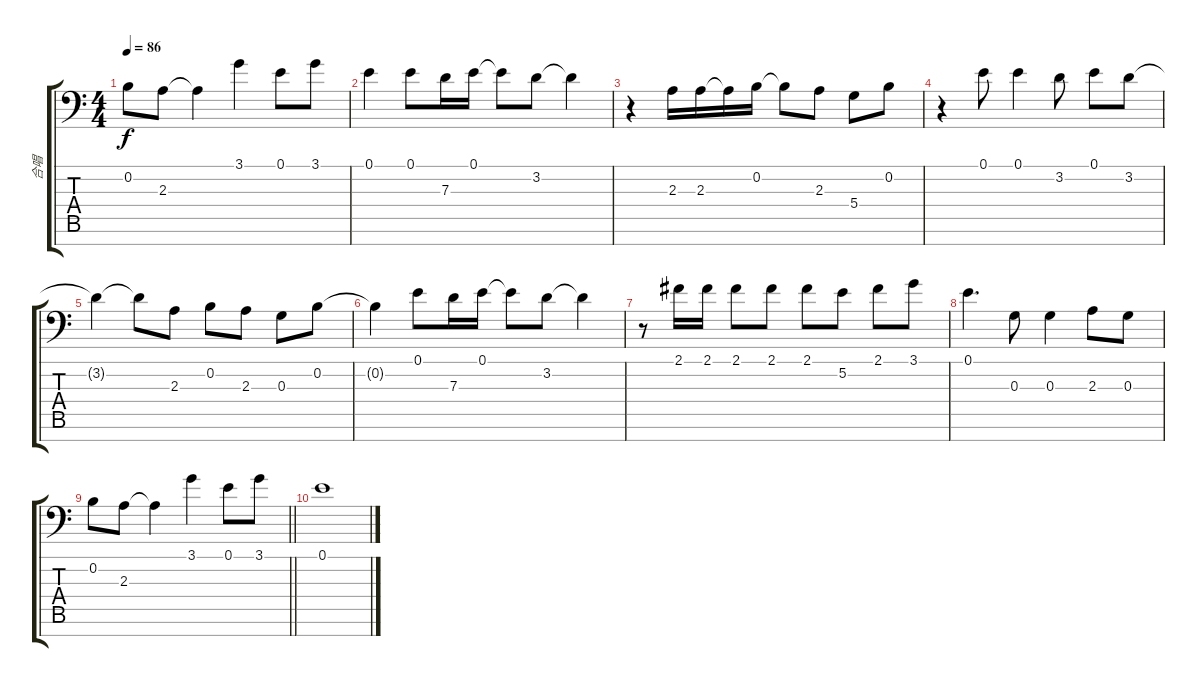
\track ("合唱" "合唱") {instrument stringensemble1}
\staff {score tabs}
\tuning (E4 B3 G3 D3 A2 E2 C-1) {hide}
\ts (4 4)
\tempo 86
\clef f4
\ks c
0.2.8{dy f} 2.3.8 2.3{t}.4 3.1.4 0.1.8 3.1.8 |
0.1.4 0.1.8 7.3.16 0.1.16 0.1{t}.8 3.2.8 3.2{t}.4 |
r.4 2.3.16 2.3.16 2.3{t}.16 0.2.16 0.2{t}.8 2.3.8 5.4.8 0.2.8 |
r.4 0.1.8 0.1.4 3.2.8 0.1.8 3.2.8 |
3.2{t}.4 3.2{t}.8 2.3.8 0.2.8 2.3.8 0.3.8 0.2.8 |
0.2{t}.4 0.1.8 7.3.16 0.1.16 0.1{t}.8 3.2.8 3.2{t}.4 |
r.8 2.1.16 2.1.16 2.1.8 2.1.8 2.1.8 5.2.8 2.1.8 3.1.8 |
0.1.4{d} 0.3.8 0.3.4 2.3.8 0.3.8 |
\barLineRight lightlight
0.2.8 2.3.8 2.3{t}.4 3.1.4 0.1.8 3.1.8 |
\section ("" "")
0.1.1
